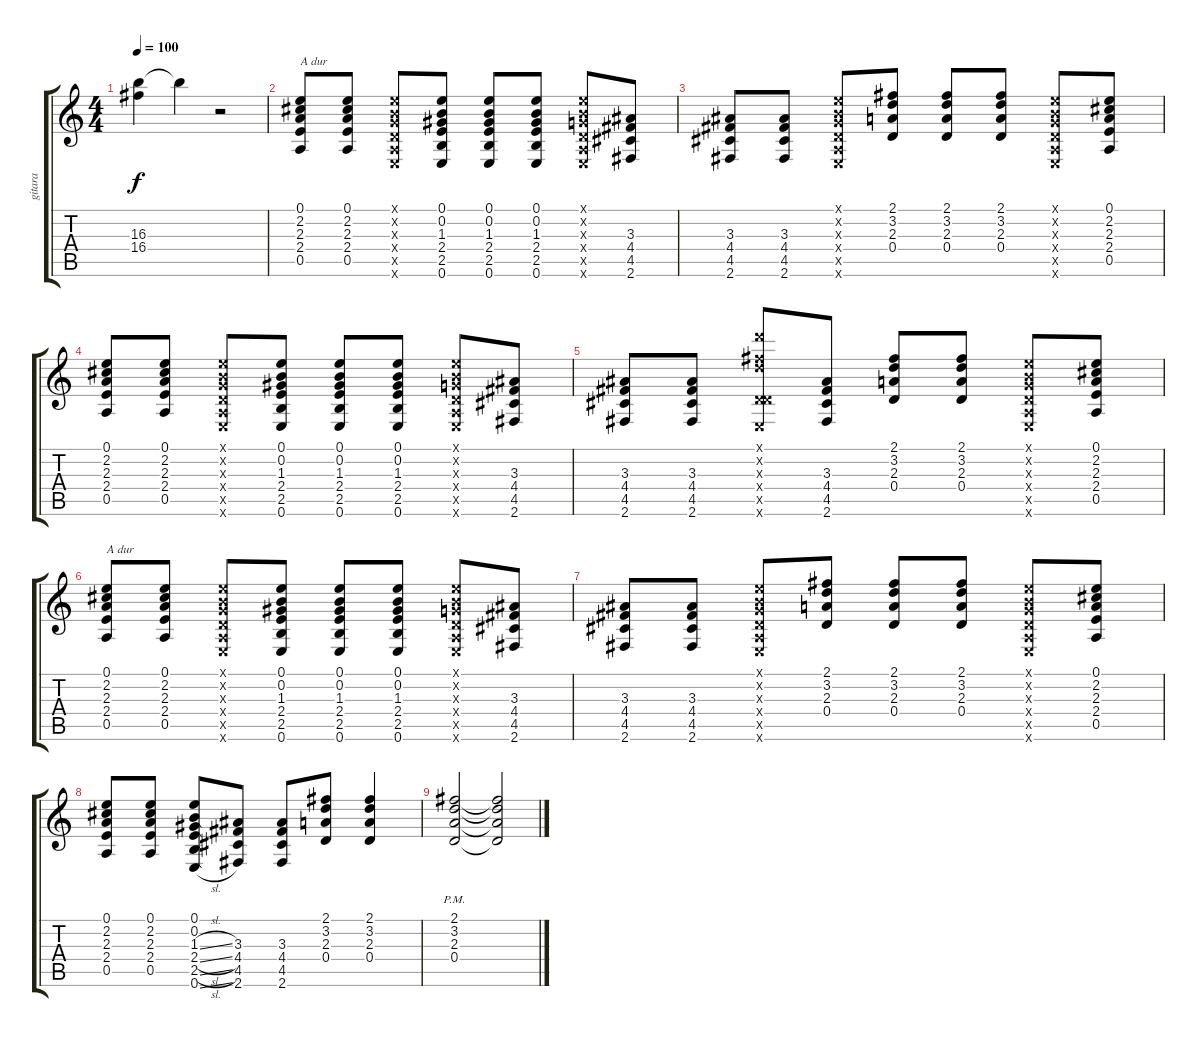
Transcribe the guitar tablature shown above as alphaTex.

\track ("gitara" "gitara") {instrument distortionguitar}
\staff {score tabs}
\tuning (E4 B3 G3 D3 A2 E2) {hide}
\ts (4 4)
\tempo 100
\clef g2
\ks aminor
(16.3{t} 16.4{t}).4{dy f} 16.3{t}.4 r.2 |
\ks c
(0.1 2.2 2.3 2.4 0.5).8{txt "A dur" instrument electricguitarclean} (0.1 2.2 2.3 2.4 0.5).8 (0.1{x} 0.2{x} 0.3{x} 0.4{x} 0.5{x} 0.6{x}).8 (0.1 0.2 1.3 2.4 2.5 0.6).8 (0.1 0.2 1.3 2.4 2.5 0.6).8 (0.1 0.2 1.3 2.4 2.5 0.6).8 (0.1{x} 0.2{x} 0.3{x} 0.4{x} 0.5{x} 0.6{x}).8 (3.3 4.4 4.5 2.6).8 |
(3.3 4.4 4.5 2.6).8 (3.3 4.4 4.5 2.6).8 (0.1{x} 0.2{x} 0.3{x} 0.4{x} 0.5{x} 0.6{x}).8 (2.1 3.2 2.3 0.4).8 (2.1 3.2 2.3 0.4).8 (2.1 3.2 2.3 0.4).8 (0.1{x} 0.2{x} 0.3{x} 0.4{x} 0.5{x} 0.6{x}).8 (0.1 2.2 2.3 2.4 0.5).8 |
(0.1 2.2 2.3 2.4 0.5).8 (0.1 2.2 2.3 2.4 0.5).8 (0.1{x} 0.2{x} 0.3{x} 0.4{x} 0.5{x} 0.6{x}).8 (0.1 0.2 1.3 2.4 2.5 0.6).8 (0.1 0.2 1.3 2.4 2.5 0.6).8 (0.1 0.2 1.3 2.4 2.5 0.6).8 (0.1{x} 0.2{x} 0.3{x} 0.4{x} 0.5{x} 0.6{x}).8 (3.3 4.4 4.5 2.6).8 |
(3.3 4.4 4.5 2.6).8 (3.3 4.4 4.5 2.6).8 (10.1{x} 7.2{x} 7.3{x} 0.4{x} 5.5{x} 0.6{x}).8 (3.3 4.4 4.5 2.6).8 (2.1 3.2 2.3 0.4).8 (2.1 3.2 2.3 0.4).8 (0.1{x} 0.2{x} 0.3{x} 0.4{x} 0.5{x} 0.6{x}).8 (0.1 2.2 2.3 2.4 0.5).8 |
(0.1 2.2 2.3 2.4 0.5).8{txt "A dur" instrument electricguitarclean} (0.1 2.2 2.3 2.4 0.5).8 (0.1{x} 0.2{x} 0.3{x} 0.4{x} 0.5{x} 0.6{x}).8 (0.1 0.2 1.3 2.4 2.5 0.6).8 (0.1 0.2 1.3 2.4 2.5 0.6).8 (0.1 0.2 1.3 2.4 2.5 0.6).8 (0.1{x} 0.2{x} 0.3{x} 0.4{x} 0.5{x} 0.6{x}).8 (3.3 4.4 4.5 2.6).8 |
(3.3 4.4 4.5 2.6).8 (3.3 4.4 4.5 2.6).8 (0.1{x} 0.2{x} 0.3{x} 0.4{x} 0.5{x} 0.6{x}).8 (2.1 3.2 2.3 0.4).8 (2.1 3.2 2.3 0.4).8 (2.1 3.2 2.3 0.4).8 (0.1{x} 0.2{x} 0.3{x} 0.4{x} 0.5{x} 0.6{x}).8 (0.1 2.2 2.3 2.4 0.5).8 |
(0.1 2.2 2.3 2.4 0.5).8 (0.1 2.2 2.3 2.4 0.5).8 (0.1 0.2 1.3{sl} 2.4{sl} 2.5{sl} 0.6{sl}).8 (3.3 4.4 4.5 2.6).8 (3.3 4.4 4.5 2.6).8 (2.1 3.2 2.3 0.4).8 (2.1 3.2 2.3 0.4).4 |
(2.1{pm} 3.2{pm} 2.3{pm} 0.4{pm}).2 (2.1{t} 3.2{t} 2.3{t} 0.4{t}).2
